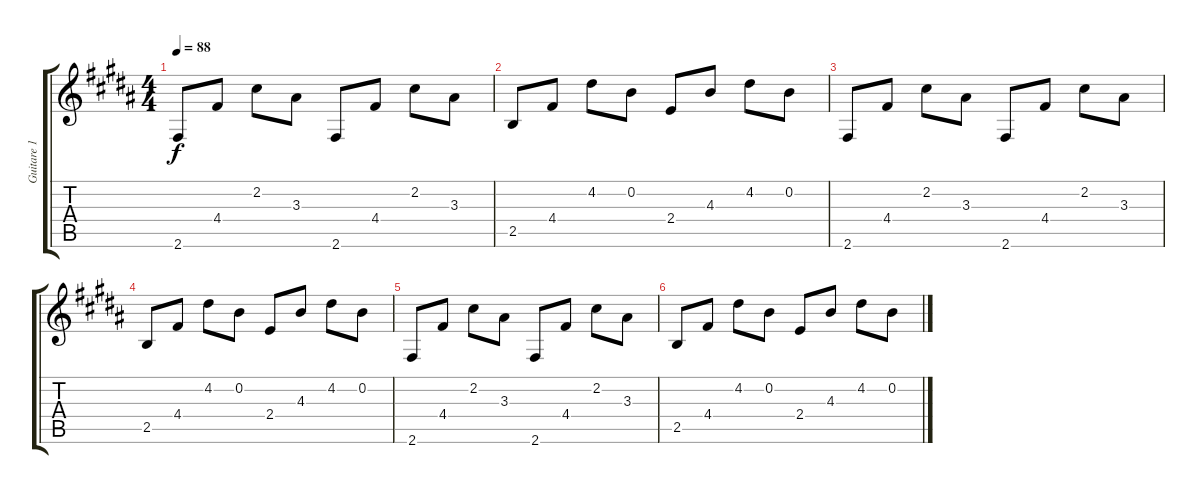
\track ("Guitare 1" "Guitare 1") {instrument acousticguitarsteel}
\staff {score tabs}
\tuning (E4 B3 G3 D3 A2 E2) {hide}
\ts (4 4)
\tempo 88
\clef g2
\ks b
2.6.8{dy f} 4.4.8 2.2.8 3.3.8 2.6.8 4.4.8 2.2.8 3.3.8 |
2.5.8 4.4.8 4.2.8 0.2.8 2.4.8 4.3.8 4.2.8 0.2.8 |
2.6.8 4.4.8 2.2.8 3.3.8 2.6.8 4.4.8 2.2.8 3.3.8 |
2.5.8 4.4.8 4.2.8 0.2.8 2.4.8 4.3.8 4.2.8 0.2.8 |
2.6.8 4.4.8 2.2.8 3.3.8 2.6.8 4.4.8 2.2.8 3.3.8 |
2.5.8 4.4.8 4.2.8 0.2.8 2.4.8 4.3.8 4.2.8 0.2.8
